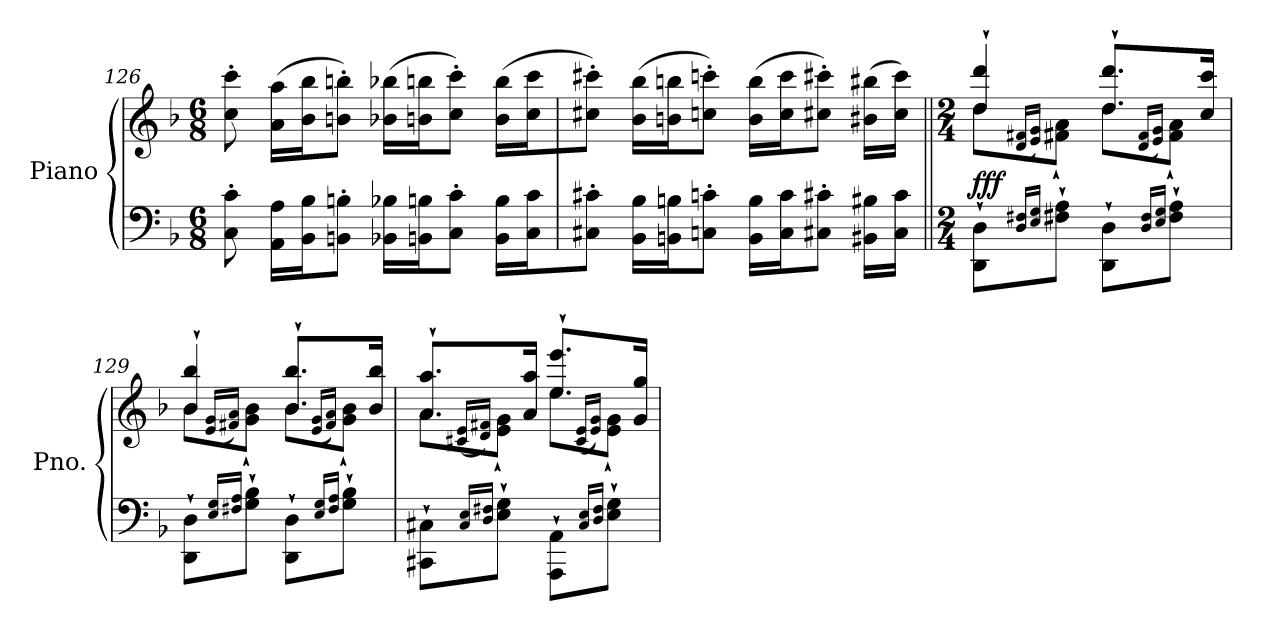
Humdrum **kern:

**kern	**kern	**dynam
*part1	*part1	*part1
*staff2	*staff1	*staff1/2
*I"Piano	*	*
*I'Pno.	*	*
!!LO:LB:g=z
*clefF4	*clefG2	*
*k[b-]	*k[b-]	*
*M6/8	*M6/8	*
=126	=126	=126
8C\' 8c\'	8cc\' 8ccc\'	.
*	*MM125	*
16AA\ 16A\LL	(>16a\ 16aa\LL	.
16BB-\ 16B-\J	16b-\ 16bb-\J	.
8BBn\' 8Bn\'J	8bn\' 8bbn\'J)	.
*	*MM130	*
16BB-X\ 16B-X\LL	(>16b-X\ 16bb-X\LL	.
16BBn\ 16Bn\J	16bn\ 16bbn\J	.
8C\' 8c\'J	8cc\' 8ccc\'J)	.
*	*MM135	*
16BB\ 16B\LL	(>16b\ 16bb\LL	.
16C\ 16c\J	16cc\ 16ccc\J	.
=127	=127	=127
8C#X\' 8c#X\'J	8cc#X\' 8ccc#X\'J)	.
*	*MM140	*
16BB-\ 16B-\LL	(>16b-\ 16bb-\LL	.
16BBn\ 16Bn\J	16bn\ 16bbn\J	.
8Cn\' 8cn\'J	8ccn\' 8cccn\'J)	.
*	*MM145	*
16BB\ 16B\LL	(>16b\ 16bb\LL	.
16C\ 16c\J	16cc\ 16ccc\J	.
8C#X\' 8c#X\'J	8cc#X\' 8ccc#X\'J)	.
*	*MM150	*
16BB#X\ 16B#X\LL	(>16b#X\ 16bb#X\LL	.
16C#\ 16c#\JJ	16cc#\ 16ccc#\JJ)	.
=128||	=128||	=128||
*M2/4	*M2/4	*
*	*MM100	*
*	*^	*
!	!	!	!LO:DY:a=2
8DD\` 8D\`L	4dd/` 4ddd/`	8dd\L	fff
16qD/ 16qF#X/LL	.	(<16qd/ 16qf#X/LL	.
16qE/ 16qG/JJ	.	16qe/ 16qg/JJ)	.
8F#\` 8A\`J	.	8f#\` 8a\`J	.
8DD\` 8D\`L	8.dd/` 8.ddd/`L	8dd\L	.
16qD/ 16qF#/LL	.	(<16qd/ 16qf#/LL	.
16qE/ 16qG/JJ	.	16qe/ 16qg/JJ)	.
8F#\` 8A\`J	.	8f#\` 8a\`J	.
.	16cc/ 16ccc/Jk	.	.
!!LO:LB:g=z	!!
=129	=129	=129	=129
8DD\` 8D\`L	4b-/` 4bb-/`	8b-\L	.
16qE/ 16qG/LL	.	(<16qe/ 16qg/LL	.
16qF#X/ 16qA/JJ	.	16qf#X/ 16qa/JJ)	.
8G\` 8B-\`J	.	8g\` 8b-\`J	.
8DD\` 8D\`L	8.b-/` 8.bb-/`L	8b-\L	.
16qE/ 16qG/LL	.	(<16qe/ 16qg/LL	.
16qF#/ 16qA/JJ	.	16qf#/ 16qa/JJ)	.
8G\` 8B-\`J	.	8g\` 8b-\`J	.
.	16b-/ 16bb-/Jk	.	.
=130	=130	=130	=130
8CC#X\` 8C#X\`L	8.a/` 8.aa/`L	8a\L	.
16qC#/ 16qE/LL	.	(<16qc#X/ 16qe/LL	.
16qD/ 16qF#X/JJ	.	16qd/ 16qf#X/JJ)	.
8E\` 8G\`J	.	8e\` 8g\`J	.
.	16a/ 16aa/Jk	.	.
8AAA\` 8AA\`L	8.ee/` 8.eee/`L	8ee\L	.
16qC#/ 16qE/LL	.	(<16qc#/ 16qe/LL	.
16qD/ 16qF#/JJ	.	16qe/ 16qg/JJ)	.
8E\` 8G\`J	.	8e\` 8g\`J	.
.	16g/ 16gg/Jk	.	.
*	*v	*v	*
=	=	=
*-	*-	*-
